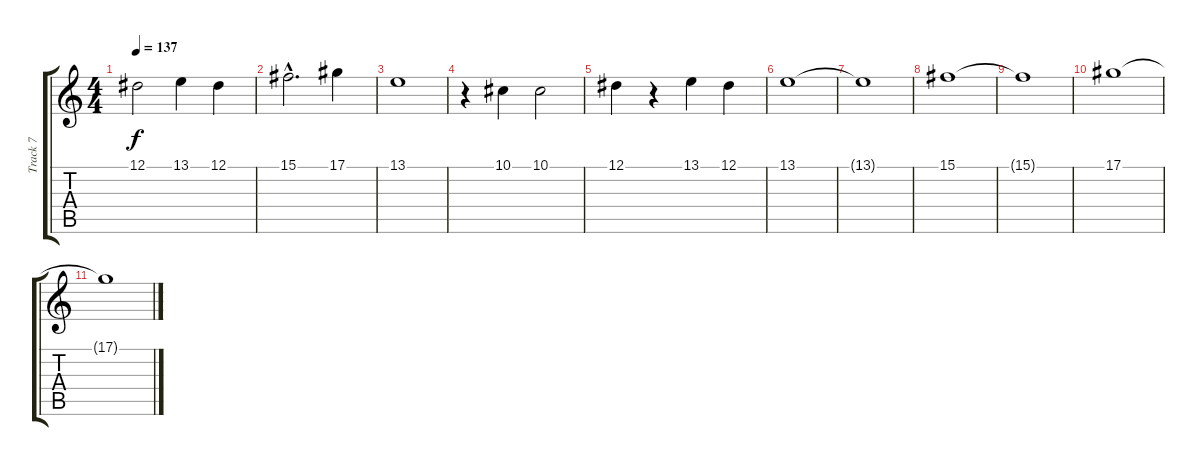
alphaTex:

\track ("Track 7" "Track 7") {instrument cello}
\staff {score tabs}
\tuning (Eb4 Bb3 Gb3 Db3 Ab2 Eb2) {hide}
\ts (4 4)
\tempo 137
\clef g2
\ks c
12.1.2{dy f} 13.1.4 12.1.4 |
15.1{hac}.2{d} 17.1.4 |
13.1.1 |
r.4 10.1.4 10.1.2 |
12.1.4 r.4 13.1.4 12.1.4 |
13.1.1 |
13.1{t}.1 |
15.1.1 |
15.1{t}.1 |
17.1.1 |
17.1{t}.1
